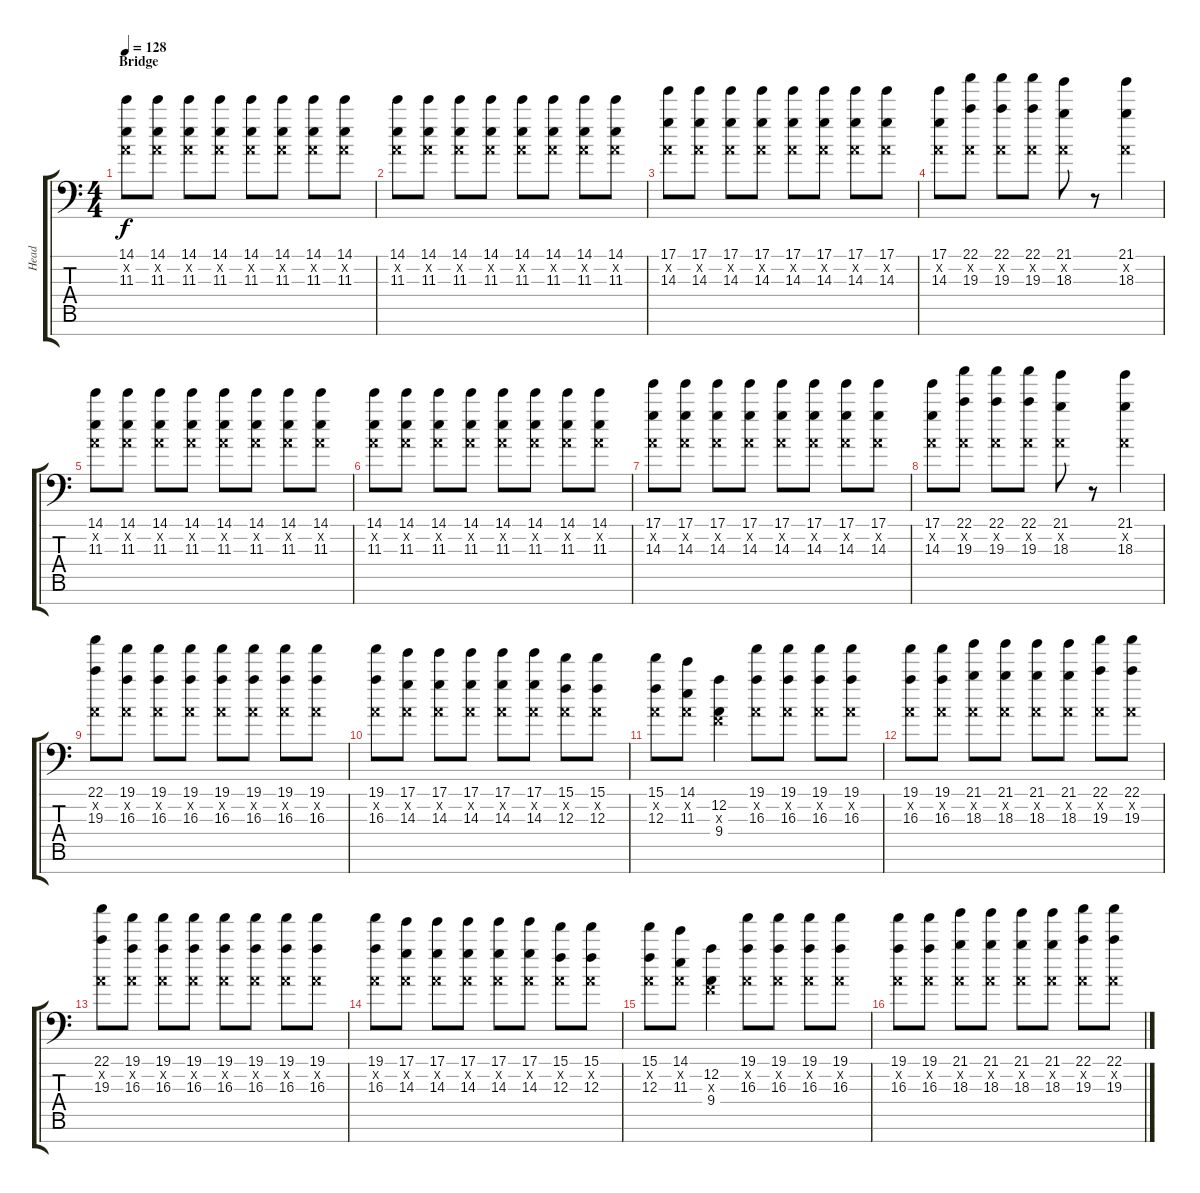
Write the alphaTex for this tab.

\track ("Head" "Head") {instrument overdrivenguitar}
\staff {score tabs}
\tuning (D4 A3 F3 C3 G2 D2 A1) {hide}
\ts (4 4)
\section ("" "Bridge")
\tempo 128
\clef f4
\ks c
(14.1 0.2{x} 11.3).8{dy f} (14.1 0.2{x} 11.3).8 (14.1 0.2{x} 11.3).8 (14.1 0.2{x} 11.3).8 (14.1 0.2{x} 11.3).8 (14.1 0.2{x} 11.3).8 (14.1 0.2{x} 11.3).8 (14.1 0.2{x} 11.3).8 |
(14.1 0.2{x} 11.3).8 (14.1 0.2{x} 11.3).8 (14.1 0.2{x} 11.3).8 (14.1 0.2{x} 11.3).8 (14.1 0.2{x} 11.3).8 (14.1 0.2{x} 11.3).8 (14.1 0.2{x} 11.3).8 (14.1 0.2{x} 11.3).8 |
(17.1 0.2{x} 14.3).8 (17.1 0.2{x} 14.3).8 (17.1 0.2{x} 14.3).8 (17.1 0.2{x} 14.3).8 (17.1 0.2{x} 14.3).8 (17.1 0.2{x} 14.3).8 (17.1 0.2{x} 14.3).8 (17.1 0.2{x} 14.3).8 |
(17.1 0.2{x} 14.3).8 (22.1 0.2{x} 19.3).8 (22.1 0.2{x} 19.3).8 (22.1 0.2{x} 19.3).8 (21.1 0.2{x} 18.3).8 r.8 (21.1 0.2{x} 18.3).4 |
(14.1 0.2{x} 11.3).8 (14.1 0.2{x} 11.3).8 (14.1 0.2{x} 11.3).8 (14.1 0.2{x} 11.3).8 (14.1 0.2{x} 11.3).8 (14.1 0.2{x} 11.3).8 (14.1 0.2{x} 11.3).8 (14.1 0.2{x} 11.3).8 |
(14.1 0.2{x} 11.3).8 (14.1 0.2{x} 11.3).8 (14.1 0.2{x} 11.3).8 (14.1 0.2{x} 11.3).8 (14.1 0.2{x} 11.3).8 (14.1 0.2{x} 11.3).8 (14.1 0.2{x} 11.3).8 (14.1 0.2{x} 11.3).8 |
(17.1 0.2{x} 14.3).8 (17.1 0.2{x} 14.3).8 (17.1 0.2{x} 14.3).8 (17.1 0.2{x} 14.3).8 (17.1 0.2{x} 14.3).8 (17.1 0.2{x} 14.3).8 (17.1 0.2{x} 14.3).8 (17.1 0.2{x} 14.3).8 |
(17.1 0.2{x} 14.3).8 (22.1 0.2{x} 19.3).8 (22.1 0.2{x} 19.3).8 (22.1 0.2{x} 19.3).8 (21.1 0.2{x} 18.3).8 r.8 (21.1 0.2{x} 18.3).4 |
(22.1 0.2{x} 19.3).8 (19.1 0.2{x} 16.3).8 (19.1 0.2{x} 16.3).8 (19.1 0.2{x} 16.3).8 (19.1 0.2{x} 16.3).8 (19.1 0.2{x} 16.3).8 (19.1 0.2{x} 16.3).8 (19.1 0.2{x} 16.3).8 |
(19.1 0.2{x} 16.3).8 (17.1 0.2{x} 14.3).8 (17.1 0.2{x} 14.3).8 (17.1 0.2{x} 14.3).8 (17.1 0.2{x} 14.3).8 (17.1 0.2{x} 14.3).8 (15.1 0.2{x} 12.3).8 (15.1 0.2{x} 12.3).8 |
(15.1 0.2{x} 12.3).8 (14.1 0.2{x} 11.3).8 (12.2 0.3{x} 9.4).4 (19.1 0.2{x} 16.3).8 (19.1 0.2{x} 16.3).8 (19.1 0.2{x} 16.3).8 (19.1 0.2{x} 16.3).8 |
(19.1 0.2{x} 16.3).8 (19.1 0.2{x} 16.3).8 (21.1 0.2{x} 18.3).8 (21.1 0.2{x} 18.3).8 (21.1 0.2{x} 18.3).8 (21.1 0.2{x} 18.3).8 (22.1 0.2{x} 19.3).8 (22.1 0.2{x} 19.3).8 |
(22.1 0.2{x} 19.3).8 (19.1 0.2{x} 16.3).8 (19.1 0.2{x} 16.3).8 (19.1 0.2{x} 16.3).8 (19.1 0.2{x} 16.3).8 (19.1 0.2{x} 16.3).8 (19.1 0.2{x} 16.3).8 (19.1 0.2{x} 16.3).8 |
(19.1 0.2{x} 16.3).8 (17.1 0.2{x} 14.3).8 (17.1 0.2{x} 14.3).8 (17.1 0.2{x} 14.3).8 (17.1 0.2{x} 14.3).8 (17.1 0.2{x} 14.3).8 (15.1 0.2{x} 12.3).8 (15.1 0.2{x} 12.3).8 |
(15.1 0.2{x} 12.3).8 (14.1 0.2{x} 11.3).8 (12.2 0.3{x} 9.4).4 (19.1 0.2{x} 16.3).8 (19.1 0.2{x} 16.3).8 (19.1 0.2{x} 16.3).8 (19.1 0.2{x} 16.3).8 |
(19.1 0.2{x} 16.3).8 (19.1 0.2{x} 16.3).8 (21.1 0.2{x} 18.3).8 (21.1 0.2{x} 18.3).8 (21.1 0.2{x} 18.3).8 (21.1 0.2{x} 18.3).8 (22.1 0.2{x} 19.3).8 (22.1 0.2{x} 19.3).8
